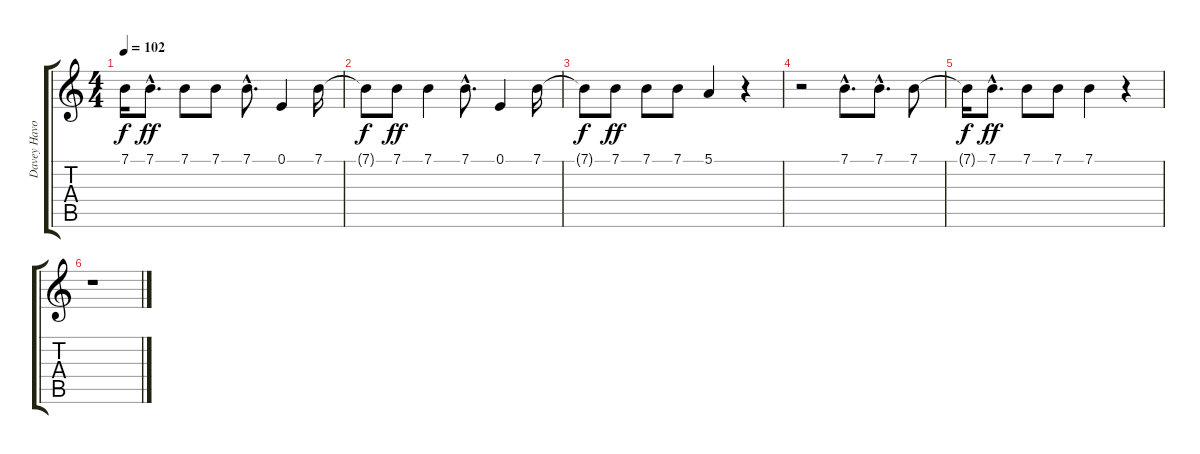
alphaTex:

\track ("Davey Havok-Vocals" "Davey Havo") {instrument englishhorn}
\staff {score tabs}
\tuning (E4 B3 G3 D3 A2 E2) {hide}
\ts (4 4)
\tempo 102
\clef g2
\ks c
7.1{t}.16{dy f} 7.1{hac}.8{d dy ff} 7.1.8 7.1.8 7.1{hac}.8{d} 0.1.4 7.1.16 |
7.1{t}.8{dy f} 7.1.8{dy ff} 7.1.4 7.1{hac}.8{d} 0.1.4 7.1.16 |
7.1{t}.8{dy f} 7.1.8{dy ff} 7.1.8 7.1.8 5.1.4 r.4 |
r.2 7.1{hac}.8{d} 7.1{hac}.8{d} 7.1.8 |
7.1{t}.16{dy f} 7.1{hac}.8{d dy ff} 7.1.8 7.1.8 7.1.4 r.4 |
r.1
